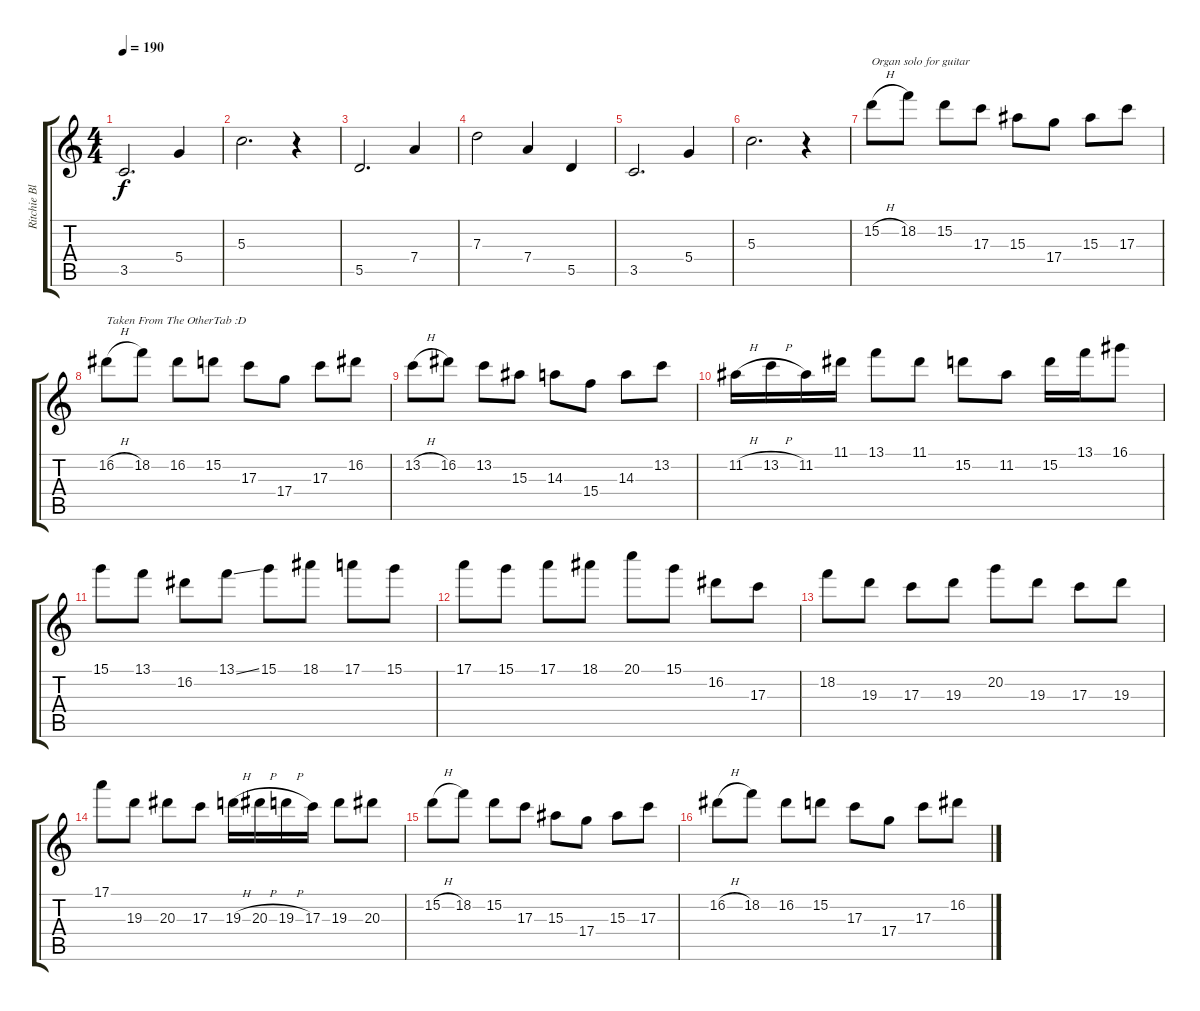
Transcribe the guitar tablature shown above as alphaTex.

\track ("Ritchie Blackmore" "Ritchie Bl") {instrument overdrivenguitar}
\staff {score tabs}
\tuning (E4 B3 G3 D3 A2 E2) {hide}
\ts (4 4)
\tempo 190
\clef g2
\ks c
3.5.2{d dy f} 5.4.4 |
5.3.2{d} r.4 |
5.5.2{d} 7.4.4 |
7.3.2 7.4.4 5.5.4 |
3.5.2{d} 5.4.4 |
5.3.2{d} r.4 |
15.2{h}.8{txt "Organ solo for guitar"} 18.2.8 15.2.8 17.3.8 15.3.8 17.4.8 15.3.8 17.3.8 |
16.2{h}.8{txt "Taken From The OtherTab :D"} 18.2.8 16.2.8 15.2.8 17.3.8 17.4.8 17.3.8 16.2.8 |
13.2{h}.8 16.2.8 13.2.8 15.3.8 14.3.8 15.4.8 14.3.8 13.2.8 |
11.2{h}.16 13.2{h}.16 11.2.16 11.1.16 13.1.8 11.1.8 15.2.8 11.2.8 15.2.16 13.1.16 16.1.8 |
15.1.8 13.1.8 16.2.8 13.1{ss}.8 15.1.8 18.1.8 17.1.8 15.1.8 |
17.1.8 15.1.8 17.1.8 18.1.8 20.1.8 15.1.8 16.2.8 17.3.8 |
18.2.8 19.3.8 17.3.8 19.3.8 20.2.8 19.3.8 17.3.8 19.3.8 |
17.1.8 19.3.8 20.3.8 17.3.8 19.3{h}.16 20.3{h}.16 19.3{h}.16 17.3.16 19.3.8 20.3.8 |
15.2{h}.8 18.2.8 15.2.8 17.3.8 15.3.8 17.4.8 15.3.8 17.3.8 |
16.2{h}.8 18.2.8 16.2.8 15.2.8 17.3.8 17.4.8 17.3.8 16.2.8
